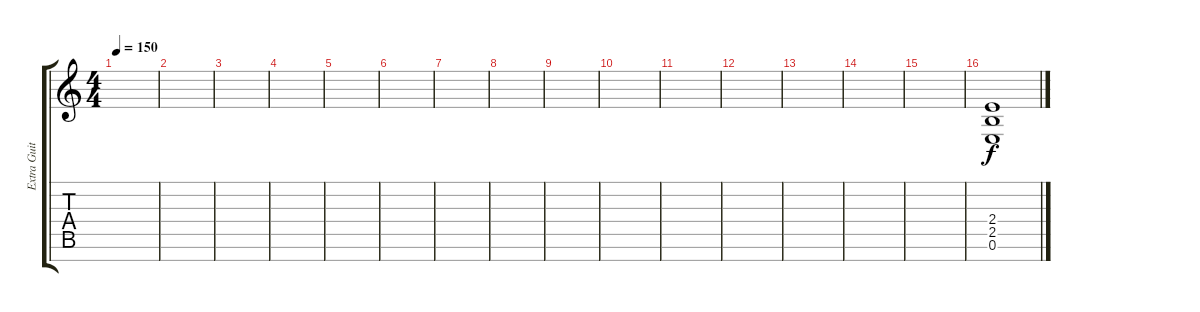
\track ("Extra Guitar" "Extra Guit") {instrument distortionguitar}
\staff {score tabs}
\tuning (E4 B3 G3 D3 A2 E2 B1) {hide}
\ts (4 4)
\tempo 150
\clef g2
\ks c
|
|
|
|
|
|
|
|
|
|
|
|
|
|
|
(2.4 2.5 0.6).1
